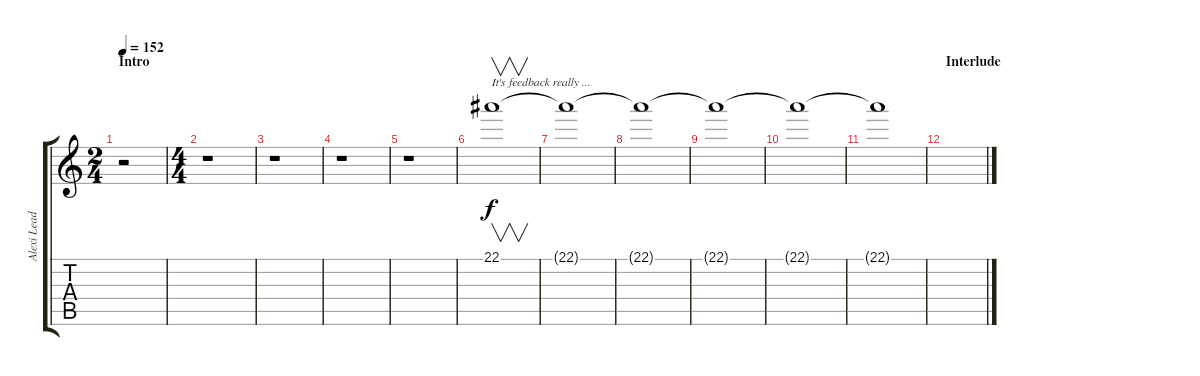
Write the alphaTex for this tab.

\track ("Alexi Lead" "Alexi Lead") {instrument overdrivenguitar}
\staff {score tabs}
\tuning (C4 G3 Eb3 Bb2 F2 C2) {hide}
\ts (2 4)
\section ("" "Intro")
\tempo 152
\clef g2
\ks c
r.2{dy f instrument overdrivenguitar} |
\ts (4 4)
r.1 |
r.1 |
r.1 |
r.1{volume 8} |
22.1.1{v txt "It's feedback really ..." volume 15} |
22.1{t}.1 |
22.1{t}.1 |
22.1{t}.1 |
22.1{t}.1 |
22.1{t}.1 |
\section ("" "Interlude")
